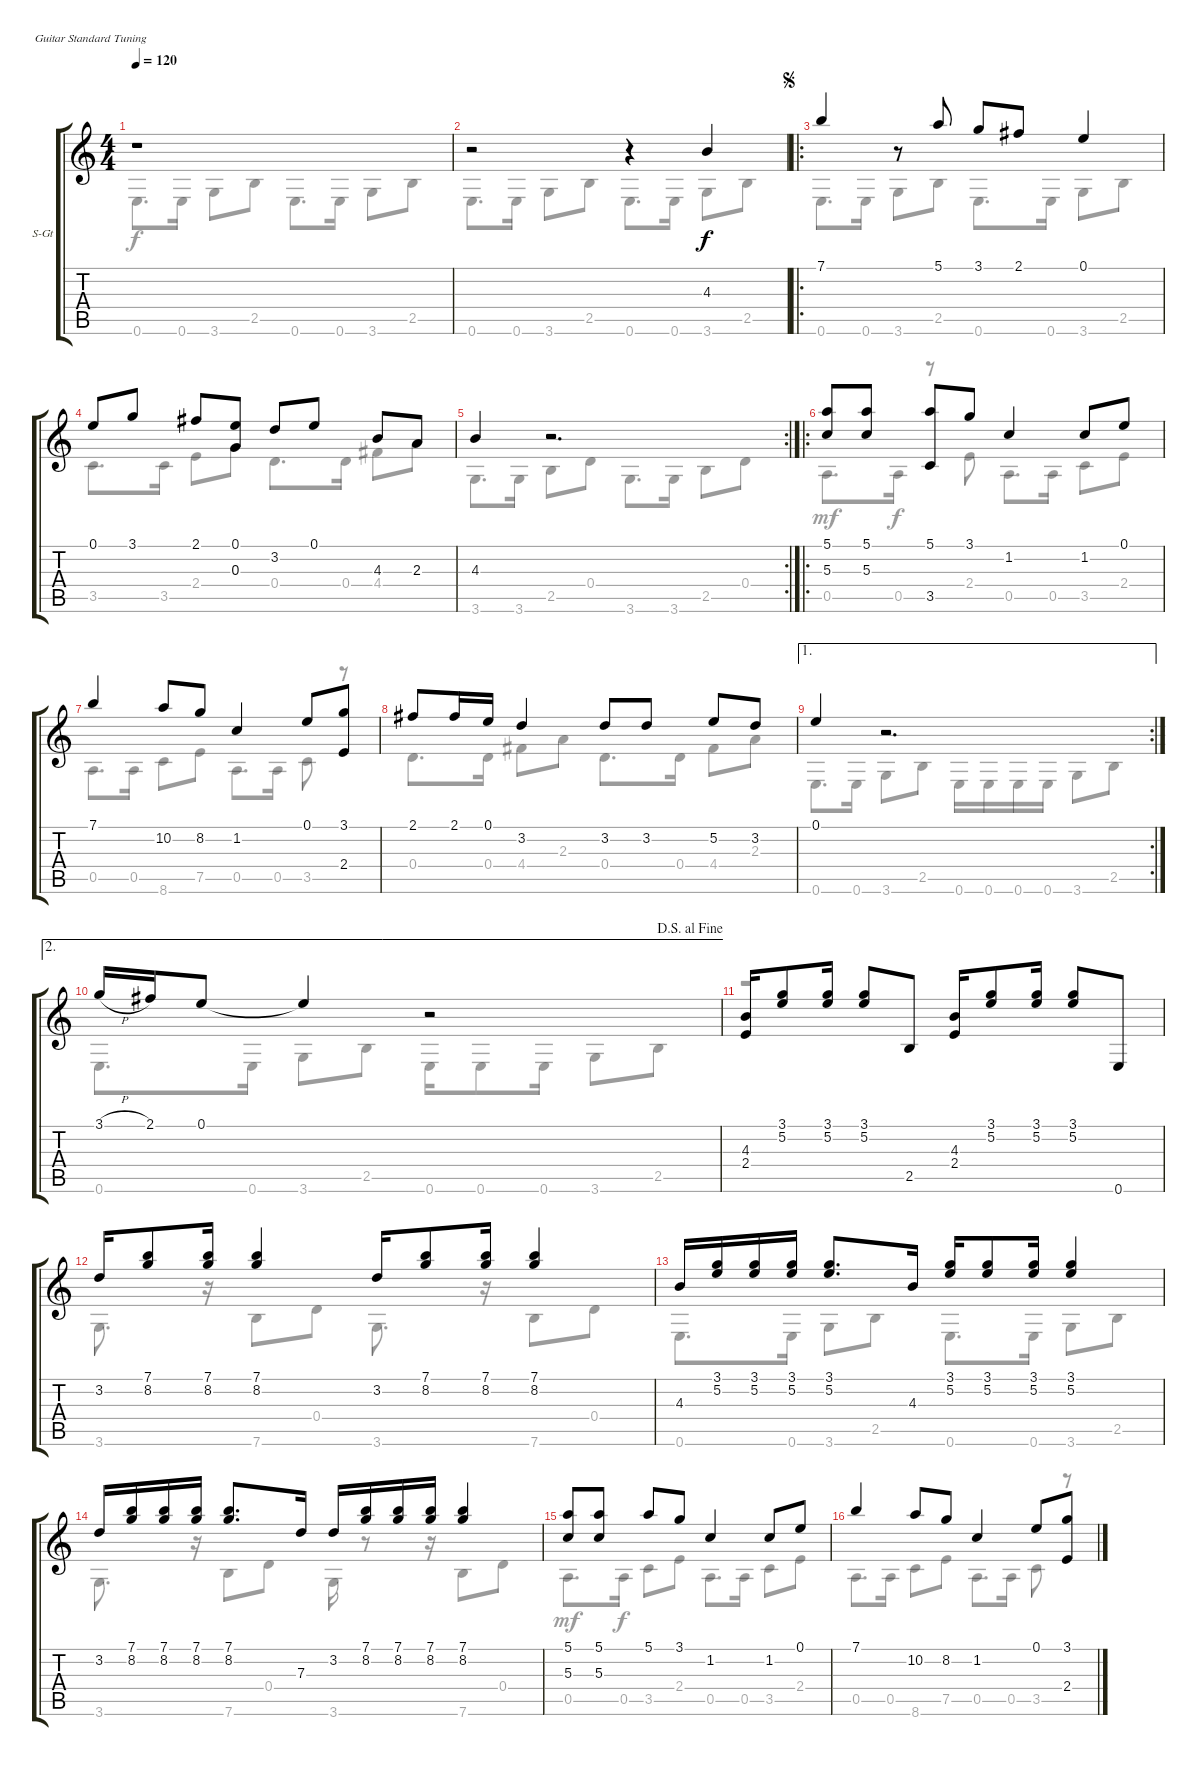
\bracketExtendMode groupsimilarinstruments
\firstSystemTrackNameOrientation horizontal
\otherSystemsTrackNameOrientation horizontal
\track ("Steel Guitar" "S-Gt") {instrument acousticguitarsteel}
\staff {score tabs}
\tuning (E4 B3 G3 D3 A2 E2)
\voice
\ts (4 4)
\beaming (8 2 2 2 2)
\tempo 120
\clef g2
\ks c
r.1{dy f instrument acousticguitarsteel} |
r.2 r.4 4.3.4 |
\ro
\jump segno
7.1.4 r.8 5.1.8 3.1.8 2.1.8 0.1.4 |
0.1.8 3.1.8 2.1.8 (0.3 0.1).8 3.2.8 0.1.8 4.3.8 2.3.8 |
\rc 2
4.3.4 r.2{d} |
\ro
(5.3 5.1).8 (5.3 5.1).8 (5.1 3.5).8 3.1.8 1.2.4 1.2.8 0.1.8 |
7.1.4 10.2.8 8.2.8 1.2.4 0.1.8 (3.1 2.4).8 |
2.1.8 2.1.16 0.1.16 3.2.4 3.2.8 3.2.8 5.2.8 3.2.8 |
\ae 1
\rc 2
0.1.4 r.2{d} |
\ae 2
\jump dalsegnoalfine
3.1{h}.16 2.1.16 0.1.8 0.1{t}.4 r.2 |
(4.3 2.4).16 (3.1 5.2).8 (3.1 5.2).16 (3.1 5.2).8 2.5.8 (4.3 2.4).16 (3.1 5.2).8 (3.1 5.2).16 (3.1 5.2).8 0.6.8 |
3.2.16 (7.1 8.2).8 (7.1 8.2).16 (7.1 8.2).4 3.2.16 (7.1 8.2).8 (7.1 8.2).16 (7.1 8.2).4 |
4.3.16 (3.1 5.2).16 (3.1 5.2).16 (3.1 5.2).16 (3.1 5.2).8{d} 4.3.16 (3.1 5.2).16 (3.1 5.2).8 (3.1 5.2).16 (3.1 5.2).4 |
3.2.16 (7.1 8.2).16 (7.1 8.2).16 (7.1 8.2).16 (7.1 8.2).8{d} 7.3.16 3.2.16 (7.1 8.2).16 (7.1 8.2).16 (7.1 8.2).16 (7.1 8.2).4 |
(5.3 5.1).8 (5.3 5.1).8 5.1.8 3.1.8 1.2.4 1.2.8 0.1.8 |
7.1.4 10.2.8 8.2.8 1.2.4 0.1.8 (3.1 2.4).8
\voice
\clef g2
\ottava regular
\simile none
\ks c
0.6.8{d dy f} 0.6.16 3.6.8 2.5.8 0.6.8{d} 0.6.16 3.6.8 2.5.8 |
0.6.8{d} 0.6.16 3.6.8 2.5.8 0.6.8{d} 0.6.16 3.6.8 2.5.8 |
0.6.8{d} 0.6.16 3.6.8 2.5.8 0.6.8{d} 0.6.16 3.6.8 2.5.8 |
3.5.8{d} 3.5.16 2.4.8 0.3.8 0.4.8{d} 0.4.16 4.4.8 2.3.8 |
3.6.8{d} 3.6.16 2.5.8 0.4.8 3.6.8{d} 3.6.16 2.5.8 0.4.8 |
0.5.8{d dy mf} 0.5.16{dy f} r.8 2.4.8 0.5.8{d} 0.5.16 3.5.8 2.4.8 |
0.5.8{d} 0.5.16 8.6.8 7.5.8 0.5.8{d} 0.5.16 3.5.8 r.8 |
0.4.8{d} 0.4.16 4.4.8 2.3.8 0.4.8{d} 0.4.16 4.4.8 2.3.8 |
0.6.8{d} 0.6.16 3.6.8 2.5.8 0.6.16 0.6.16 0.6.16 0.6.16 3.6.8 2.5.8 |
0.6.8{d} 0.6.16 3.6.8 2.5.8 0.6.16 0.6.8 0.6.16 3.6.8 2.5.8 |
r.1 |
3.6.8{d} r.16 7.6.8 0.4.8 3.6.8{d} r.16 7.6.8 0.4.8 |
0.6.8{d} 0.6.16 3.6.8 2.5.8 0.6.8{d} 0.6.16 3.6.8 2.5.8 |
3.6.8{d} r.16 7.6.8 0.4.8 3.6.16 r.8 r.16 7.6.8 0.4.8 |
0.5.8{d dy mf} 0.5.16{dy f} 3.5.8 2.4.8 0.5.8{d} 0.5.16 3.5.8 2.4.8 |
0.5.8{d} 0.5.16 8.6.8 7.5.8 0.5.8{d} 0.5.16 3.5.8 r.8
